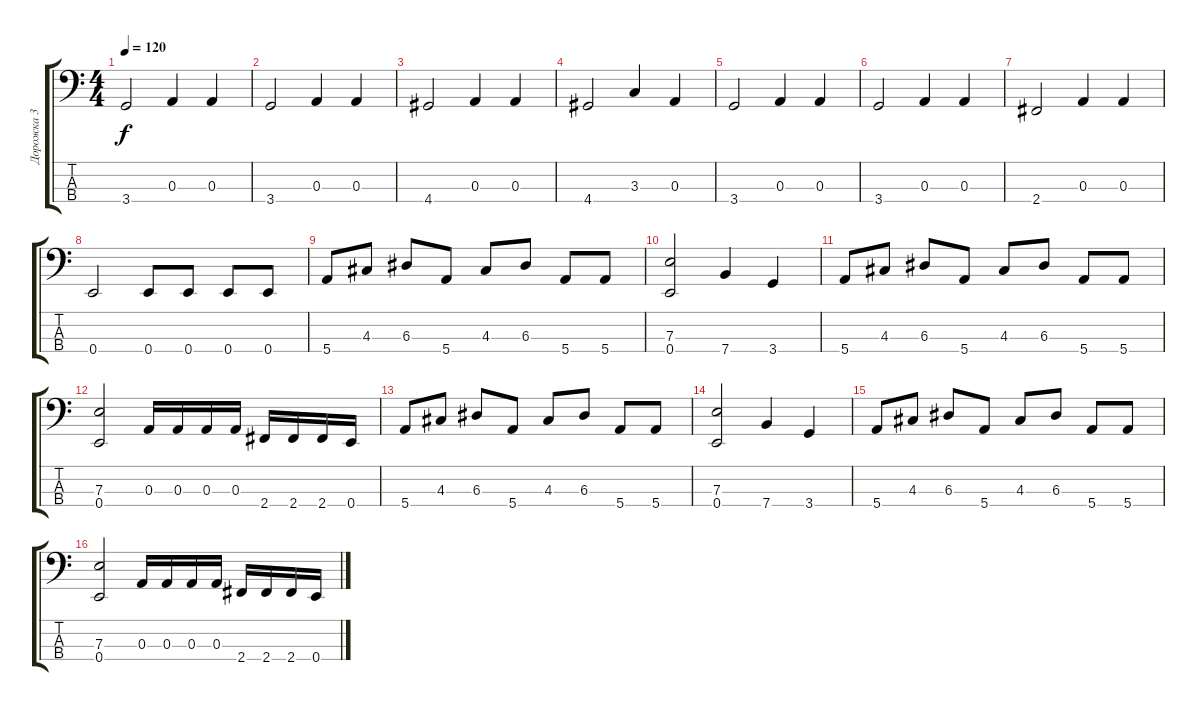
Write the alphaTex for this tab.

\track ("Дорожка 3" "Дорожка 3") {instrument electricbassfinger}
\staff {score tabs}
\tuning (G2 D2 A1 E1) {hide}
\ts (4 4)
\tempo 120
\clef f4
\ks c
3.4.2{dy f} 0.3.4 0.3.4 |
3.4.2 0.3.4 0.3.4 |
4.4.2 0.3.4 0.3.4 |
4.4.2 3.3.4 0.3.4 |
3.4.2 0.3.4 0.3.4 |
3.4.2 0.3.4 0.3.4 |
2.4.2 0.3.4 0.3.4 |
0.4.2 0.4.8 0.4.8 0.4.8 0.4.8 |
5.4.8 4.3.8 6.3.8 5.4.8 4.3.8 6.3.8 5.4.8 5.4.8 |
(7.3 0.4).2 7.4.4 3.4.4 |
5.4.8 4.3.8 6.3.8 5.4.8 4.3.8 6.3.8 5.4.8 5.4.8 |
(7.3 0.4).2 0.3.16 0.3.16 0.3.16 0.3.16 2.4.16 2.4.16 2.4.16 0.4.16 |
5.4.8 4.3.8 6.3.8 5.4.8 4.3.8 6.3.8 5.4.8 5.4.8 |
(7.3 0.4).2 7.4.4 3.4.4 |
5.4.8 4.3.8 6.3.8 5.4.8 4.3.8 6.3.8 5.4.8 5.4.8 |
(7.3 0.4).2 0.3.16 0.3.16 0.3.16 0.3.16 2.4.16 2.4.16 2.4.16 0.4.16
